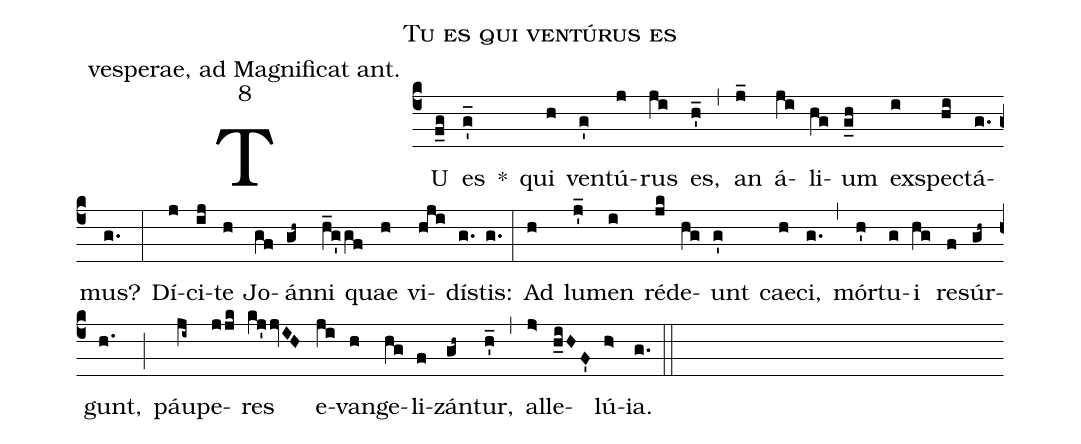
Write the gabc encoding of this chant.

name: Tu es qui ventúrus es;
office-part: vesperae, ad Magnificat ant.;
mode: 8;
%%
% VIII.G2

(c4)
TU(f_g) es(g_') *() qui(h) ven(g')tú(j)rus(ji) es,(h_') (,)
an(j_) á(ji)li(hg)um(g_h) ex(i)spec(hi)tá(g.)mus?(g.) (:)
Dí(j)ci(ij)te(h) Jo(gf)án(gh~)ni(h_g'/gf) quae(h) vi(hji)dís(g.)tis:(g.) (:)
Ad(h) lu(j_')men(i) réd(jk)e(hg)unt(g') cae(h)ci,(g.) (,)
mór(h')tu(g)i(hg) re(f)súr(gh~)gunt,(h.) (;)
páu(ji~)pe(j/jk)res(kj'/jvIH) e(ji)van(h)ge(hg)li(f)zán(gh~)tur,(h_') (,)
% here one more long transversum episema is needed over the whole
% chant of 'le', some dirty hack will be necessary
al(j>)le(h_iHF')lú(h>)ia.(g.) (::)
